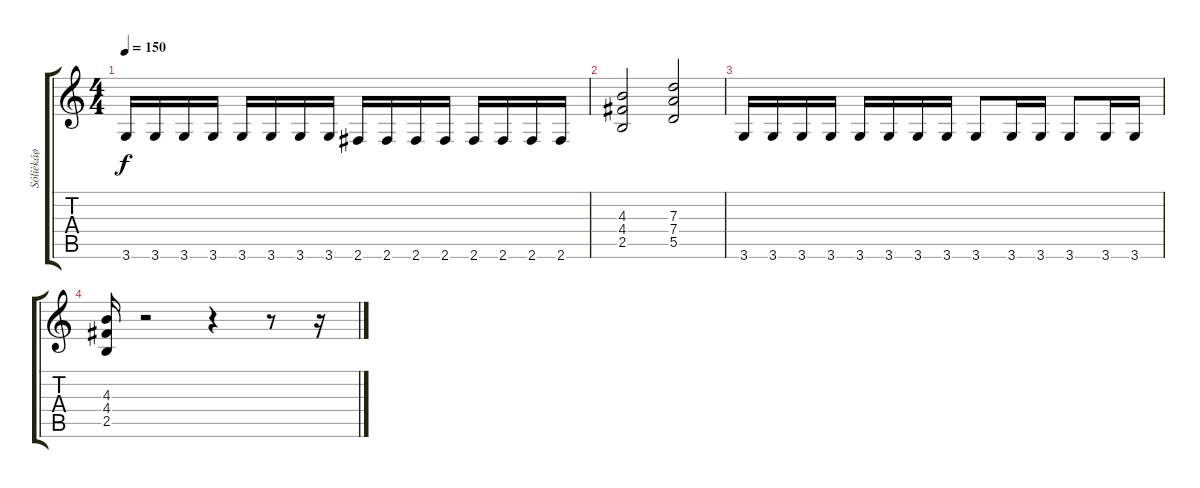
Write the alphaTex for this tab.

\track ("Sólíèkáø" "Sólíèkáø") {instrument overdrivenguitar}
\staff {score tabs}
\tuning (E4 B3 G3 D3 A2 E2) {hide}
\ts (4 4)
\tempo 150
\clef g2
\ks c
3.6.16{dy f} 3.6.16 3.6.16 3.6.16 3.6.16 3.6.16 3.6.16 3.6.16 2.6.16 2.6.16 2.6.16 2.6.16 2.6.16 2.6.16 2.6.16 2.6.16 |
(4.3 4.4 2.5).2 (7.3 7.4 5.5).2 |
3.6.16 3.6.16 3.6.16 3.6.16 3.6.16 3.6.16 3.6.16 3.6.16 3.6.8 3.6.16 3.6.16 3.6.8 3.6.16 3.6.16 |
(4.3 4.4 2.5).16 r.2 r.4 r.8 r.16
